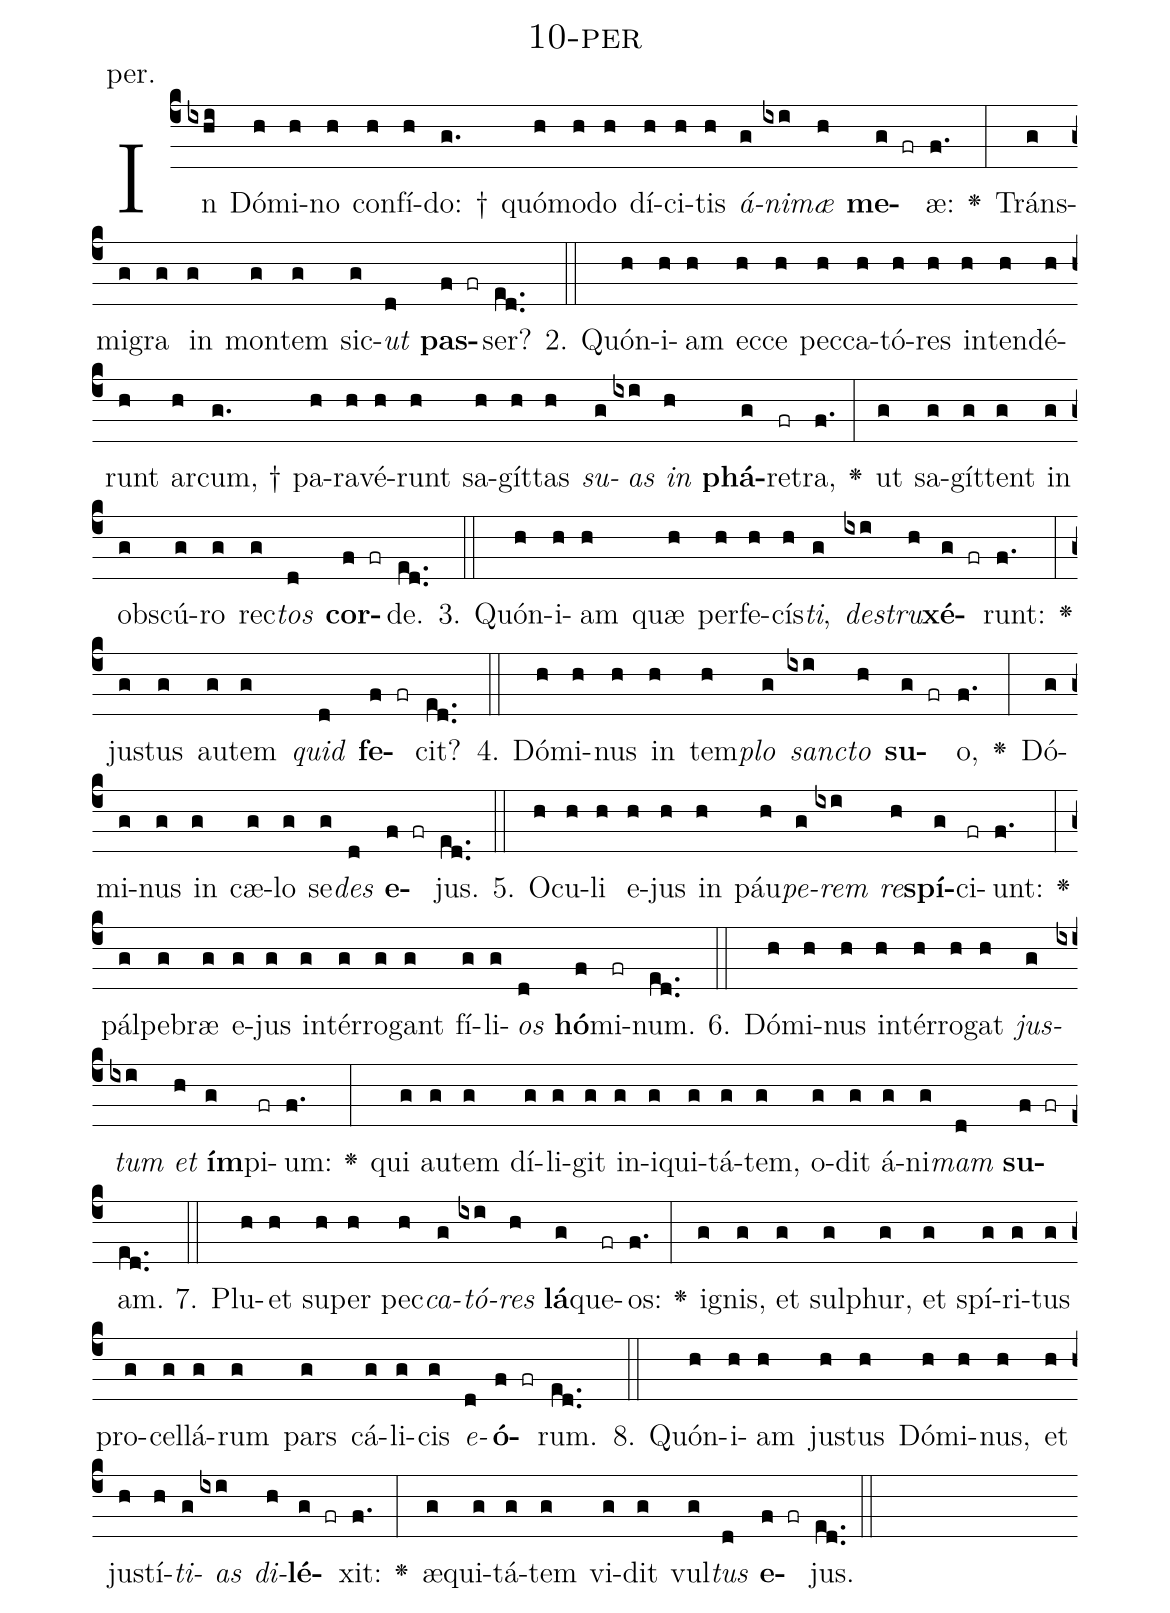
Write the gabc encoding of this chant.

name: 10-per;
annotation: per.;
%%
(c4)In(ixhi) Dó(h)mi(h)no(h) con(h)fí(h)do: †(g.) quó(h)mo(h)do(h) dí(h)ci(h)tis(h) <i>á</i>(g)<i>ni</i>(ixi)<i>mæ</i>(h) <b>me</b>(g fr)æ:(f.) <v>\greheightstar</v>(:) Tráns(g)mi(g)gra(g) in(g) mon(g)tem(g) sic(g)<i>ut</i>(d) <b>pas</b>(f fr)ser?(ed..) (::)
2. Quón(h)i(h)am(h) ec(h)ce(h) pec(h)ca(h)tó(h)res(h) in(h)ten(h)dé(h)runt(h) ar(h)cum, †(g.) pa(h)ra(h)vé(h)runt(h) sa(h)gít(h)tas(h) <i>su</i>(g)<i>as</i>(ixi) <i>in</i>(h) <b>phá</b>(g)re(fr)tra,(f.) <v>\greheightstar</v>(:) ut(g) sa(g)gít(g)tent(g) in(g) obs(g)cú(g)ro(g) rec(g)<i>tos</i>(d) <b>cor</b>(f fr)de.(ed..) (::)
3. Quón(h)i(h)am(h) quæ(h) per(h)fe(h)cís(h)<i>ti</i>,(g) <i>de</i>(ixi)<i>stru</i>(h)<b>xé</b>(g fr)runt:(f.) <v>\greheightstar</v>(:) jus(g)tus(g) au(g)tem(g) <i>quid</i>(d) <b>fe</b>(f fr)cit?(ed..) (::)
4. Dó(h)mi(h)nus(h) in(h) tem(h)<i>plo</i>(g) <i>sanc</i>(ixi)<i>to</i>(h) <b>su</b>(g fr)o,(f.) <v>\greheightstar</v>(:) Dó(g)mi(g)nus(g) in(g) cæ(g)lo(g) se(g)<i>des</i>(d) <b>e</b>(f fr)jus.(ed..) (::)
5. O(h)cu(h)li(h) e(h)jus(h) in(h) páu(h)<i>pe</i>(g)<i>rem</i>(ixi) <i>re</i>(h)<b>spí</b>(g)ci(fr)unt:(f.) <v>\greheightstar</v>(:) pál(g)pe(g)bræ(g) e(g)jus(g) in(g)tér(g)ro(g)gant(g) fí(g)li(g)<i>os</i>(d) <b>hó</b>(f)mi(fr)num.(ed..) (::)
6. Dó(h)mi(h)nus(h) in(h)tér(h)ro(h)gat(h) <i>jus</i>(g)<i>tum</i>(ixi) <i>et</i>(h) <b>ím</b>(g)pi(fr)um:(f.) <v>\greheightstar</v>(:) qui(g) au(g)tem(g) dí(g)li(g)git(g) in(g)i(g)qui(g)tá(g)tem,(g) o(g)dit(g) á(g)ni(g)<i>mam</i>(d) <b>su</b>(f fr)am.(ed..) (::)
7. Plu(h)et(h) su(h)per(h) pec(h)<i>ca</i>(g)<i>tó</i>(ixi)<i>res</i>(h) <b>lá</b>(g)que(fr)os:(f.) <v>\greheightstar</v>(:) i(g)gnis,(g) et(g) sul(g)phur,(g) et(g) spí(g)ri(g)tus(g) pro(g)cel(g)lá(g)rum(g) pars(g) cá(g)li(g)cis(g) <i>e</i>(d)<b>ó</b>(f fr)rum.(ed..) (::)
8. Quón(h)i(h)am(h) jus(h)tus(h) Dó(h)mi(h)nus,(h) et(h) jus(h)tí(h)<i>ti</i>(g)<i>as</i>(ixi) <i>di</i>(h)<b>lé</b>(g fr)xit:(f.) <v>\greheightstar</v>(:) æ(g)qui(g)tá(g)tem(g) vi(g)dit(g) vul(g)<i>tus</i>(d) <b>e</b>(f fr)jus.(ed..) (::)
